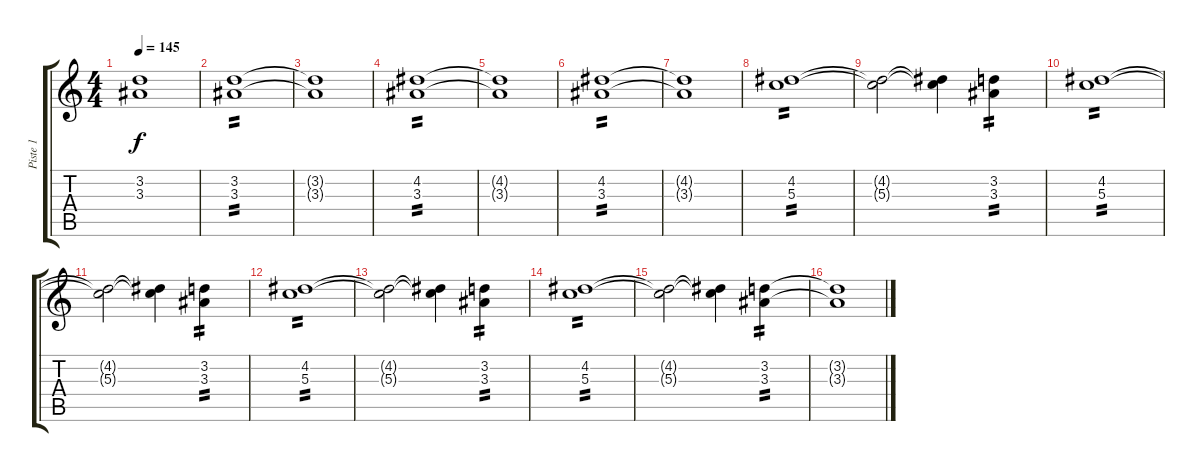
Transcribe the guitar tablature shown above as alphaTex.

\track ("Piste 1" "Piste 1") {instrument overdrivenguitar}
\staff {score tabs}
\tuning (E4 B3 G3 D3 A2 E2) {hide}
\ts (4 4)
\tempo 145
\clef g2
\ks c
(3.2{t} 3.3{t}).1{dy f} |
(3.2 3.3).1{tp 2} |
(3.2{t} 3.3{t}).1 |
(4.2 3.3).1{tp 2} |
(4.2{t} 3.3{t}).1 |
(4.2 3.3).1{tp 2} |
(4.2{t} 3.3{t}).1 |
(4.2 5.3).1{tp 2} |
(4.2{t} 5.3{t}).2 (4.2{t} 5.3{t}).4 (3.2 3.3).4{tp 2} |
(4.2 5.3).1{tp 2} |
(4.2{t} 5.3{t}).2 (4.2{t} 5.3{t}).4 (3.2 3.3).4{tp 2} |
(4.2 5.3).1{tp 2} |
(4.2{t} 5.3{t}).2 (4.2{t} 5.3{t}).4 (3.2 3.3).4{tp 2} |
(4.2 5.3).1{tp 2} |
(4.2{t} 5.3{t}).2 (4.2{t} 5.3{t}).4 (3.2 3.3).4{tp 2} |
(3.2{t} 3.3{t}).1
